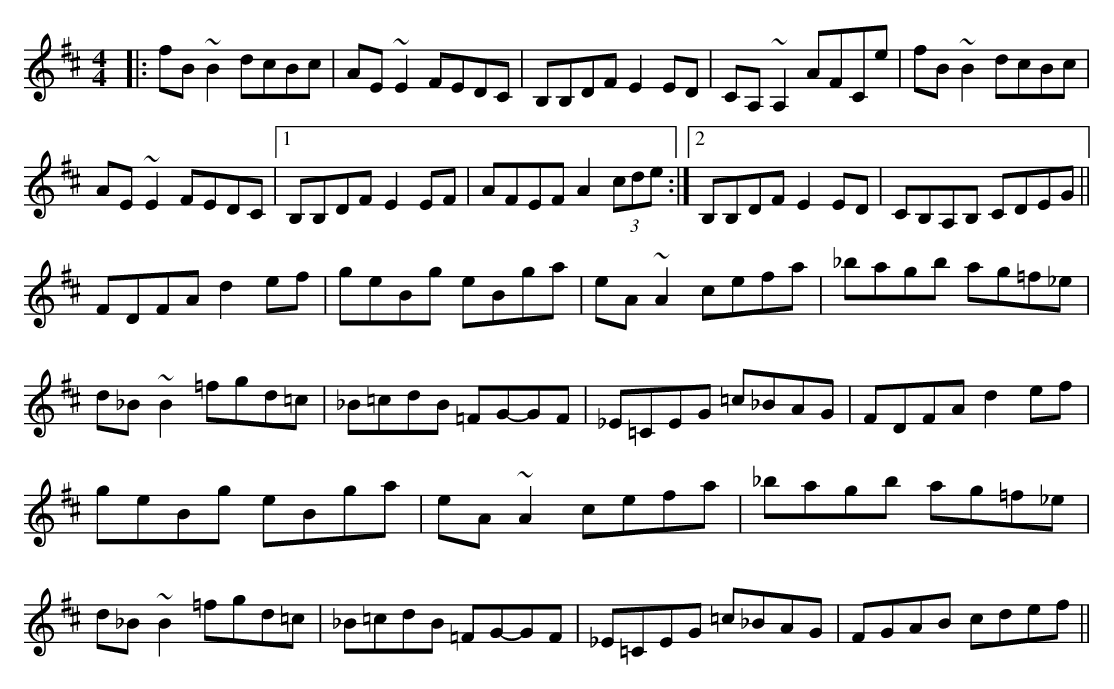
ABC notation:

X:1
M:4/4
K:Bmin
|:fB~B2 dcBc|AE~E2 FEDC|B,B,DF E2ED|CA,~A,2 AFCe|fB~B2 dcBc|
AE~E2 FEDC|1 B,B,DF E2EF|AFEF A2(3cde:|2 B,B,DF E2ED|CB,A,B, CDEG||
FDFA d2ef|geBg eBga|eA~A2 cefa|_bagb ag=f_e|
d_B~B2 =fgd=c|_B=cdB =FG-GF|_E=CEG =c_BAG|FDFA d2ef|
geBg eBga|eA~A2 cefa|_bagb ag=f_e|
d_B~B2 =fgd=c|_B=cdB =FG-GF|_E=CEG =c_BAG|FGAB cdef||
